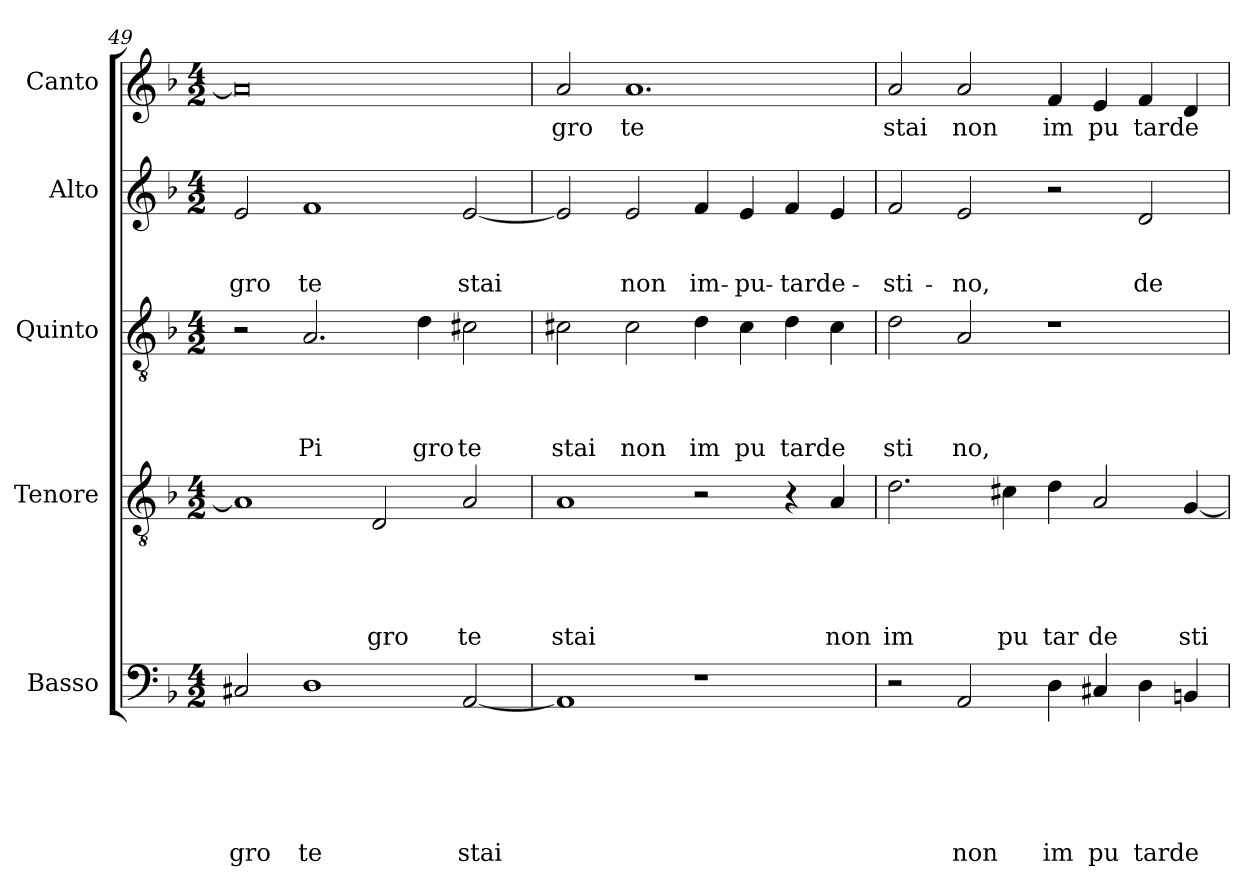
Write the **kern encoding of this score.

**kern	**text	**text	**text	**text	**text	**text	**kern	**text	**text	**text	**text	**text	**kern	**text	**text	**text	**text	**kern	**text	**text	**text	**kern	**text
*part5	*part5	*part5	*part5	*part5	*part5	*part5	*part4	*part4	*part4	*part4	*part4	*part4	*part3	*part3	*part3	*part3	*part3	*part2	*part2	*part2	*part2	*part1	*part1
*staff5	*staff5	*staff5	*staff5	*staff5	*staff5	*staff5	*staff4	*staff4	*staff4	*staff4	*staff4	*staff4	*staff3	*staff3	*staff3	*staff3	*staff3	*staff2	*staff2	*staff2	*staff2	*staff1	*staff1
*I"Basso	*	*	*	*	*	*	*I"Tenore	*	*	*	*	*	*I"Quinto	*	*	*	*	*I"Alto	*	*	*	*I"Canto	*
*clefF4	*	*	*	*	*	*	*clefGv2	*	*	*	*	*	*clefGv2	*	*	*	*	*clefG2	*	*	*	*clefG2	*
*ITrd-3c-5	*	*	*	*	*	*	*ITrd-3c-5	*	*	*	*	*	*ITrd-3c-5	*	*	*	*	*ITrd-3c-5	*	*	*	*	*
*k[b-e-]	*	*	*	*	*	*	*k[b-e-]	*	*	*	*	*	*k[b-e-]	*	*	*	*	*k[b-e-]	*	*	*	*k[b-]	*
*B-:	*	*	*	*	*	*	*B-:	*	*	*	*	*	*B-:	*	*	*	*	*B-:	*	*	*	*F:	*
*M4/2	*	*	*	*	*	*	*M4/2	*	*	*	*	*	*M4/2	*	*	*	*	*M4/2	*	*	*	*M4/2	*
=49	=49	=49	=49	=49	=49	=49	=49	=49	=49	=49	=49	=49	=49	=49	=49	=49	=49	=49	=49	=49	=49	=49	=49
!	!	!	!	!	!	!LO:LY:b	!	!	!	!	!	!	!	!	!	!	!	!	!	!	!LO:LY:b	!	!
2F#X/	.	.	.	.	.	gro	1d]	.	.	.	.	.	2r	.	.	.	.	2a/	.	.	-gro	0a]	.
!	!	!	!	!	!	!LO:LY:b	!	!	!	!	!	!	!	!	!	!	!LO:LY:b	!	!	!	!LO:LY:b	!	!
1G	.	.	.	.	.	te	.	.	.	.	.	.	2.d/	.	.	.	Pi	1b-	.	.	te	.	.
!	!	!	!	!	!	!	!	!	!	!	!	!LO:LY:b	!	!	!	!	!	!	!	!	!	!	!
.	.	.	.	.	.	.	2G/	.	.	.	.	gro	.	.	.	.	.	.	.	.	.	.	.
!	!	!	!	!	!	!	!	!	!	!	!	!	!	!	!	!	!LO:LY:b	!	!	!	!	!	!
.	.	.	.	.	.	.	.	.	.	.	.	.	4g\	.	.	.	gro	.	.	.	.	.	.
!	!	!	!	!	!	!LO:LY:b	!	!	!	!	!	!LO:LY:b	!	!	!	!	!LO:LY:b	!	!	!	!LO:LY:b	!	!
[<2D/	.	.	.	.	.	stai	2d/	.	.	.	.	te	2f#X\	.	.	.	te	[<2a/	.	.	stai	.	.
=50	=50	=50	=50	=50	=50	=50	=50	=50	=50	=50	=50	=50	=50	=50	=50	=50	=50	=50	=50	=50	=50	=50	=50
!	!	!	!	!	!	!	!	!	!	!	!	!LO:LY:b	!	!	!	!	!LO:LY:b	!	!	!	!	!	!LO:LY:b
1D]	.	.	.	.	.	.	1d	.	.	.	.	stai	2f#X\	.	.	.	stai	2a/]	.	.	.	2a/	gro
!	!	!	!	!	!	!	!	!	!	!	!	!	!	!	!	!	!LO:LY:b	!	!	!	!LO:LY:b	!	!LO:LY:b
.	.	.	.	.	.	.	.	.	.	.	.	.	2f#\	.	.	.	non	2a/	.	.	non	1.a	te
!	!	!	!	!	!	!	!	!	!	!	!	!	!	!	!	!	!LO:LY:b	!	!	!	!LO:LY:b	!	!
1r	.	.	.	.	.	.	2r	.	.	.	.	.	4g\	.	.	.	im	4b-/	.	.	im-	.	.
!	!	!	!	!	!	!	!	!	!	!	!	!	!	!	!	!	!LO:LY:b	!	!	!	!LO:LY:b	!	!
.	.	.	.	.	.	.	.	.	.	.	.	.	4f#\	.	.	.	pu	4a/	.	.	-pu-	.	.
!	!	!	!	!	!	!	!	!	!	!	!	!	!	!	!	!	!LO:LY:b	!	!	!	!LO:LY:b	!	!
.	.	.	.	.	.	.	4r	.	.	.	.	.	4g\	.	.	.	tarde	4b-/	.	.	-tarde-	.	.
!	!	!	!	!	!	!	!	!	!	!	!	!LO:LY:b	!	!	!	!	!	!	!	!	!	!	!
.	.	.	.	.	.	.	4d/	.	.	.	.	non	4f#\	.	.	.	.	4a/	.	.	.	.	.
=51	=51	=51	=51	=51	=51	=51	=51	=51	=51	=51	=51	=51	=51	=51	=51	=51	=51	=51	=51	=51	=51	=51	=51
!	!	!	!	!	!	!	!	!	!	!	!	!LO:LY:b	!	!	!	!	!LO:LY:b	!	!	!	!LO:LY:b	!	!LO:LY:b
2r	.	.	.	.	.	.	2.g\	.	.	.	.	im	2g\	.	.	.	sti	2b-/	.	.	-sti-	2a/	stai
!	!	!	!	!	!	!LO:LY:b	!	!	!	!	!	!	!	!	!	!	!LO:LY:b	!	!	!	!LO:LY:b	!	!LO:LY:b
2D/	.	.	.	.	.	non	.	.	.	.	.	.	2d/	.	.	.	no,	2a/	.	.	-no,	2a/	non
!	!	!	!	!	!	!	!	!	!	!	!	!LO:LY:b	!	!	!	!	!	!	!	!	!	!	!
.	.	.	.	.	.	.	4f#X\	.	.	.	.	pu	.	.	.	.	.	.	.	.	.	.	.
!	!	!	!	!	!	!LO:LY:b	!	!	!	!	!	!LO:LY:b	!	!	!	!	!	!	!	!	!	!	!LO:LY:b
4G\	.	.	.	.	.	im	4g\	.	.	.	.	tar	1r	.	.	.	.	2r	.	.	.	4f/	im
!	!	!	!	!	!	!LO:LY:b	!	!	!	!	!	!LO:LY:b	!	!	!	!	!	!	!	!	!	!	!LO:LY:b
4F#X/	.	.	.	.	.	pu	2d/	.	.	.	.	de	.	.	.	.	.	.	.	.	.	4e/	pu
!	!	!	!	!	!	!LO:LY:b	!	!	!	!	!	!	!	!	!	!	!	!	!	!	!LO:LY:b	!	!LO:LY:b
4G\	.	.	.	.	.	tarde	.	.	.	.	.	.	.	.	.	.	.	2g/	.	.	de-	4f/	tarde
!	!	!	!	!	!	!	!	!	!	!	!	!LO:LY:b	!	!	!	!	!	!	!	!	!	!	!
4En/	.	.	.	.	.	.	[<4c/	.	.	.	.	sti	.	.	.	.	.	.	.	.	.	4d/	.
=	=	=	=	=	=	=	=	=	=	=	=	=	=	=	=	=	=	=	=	=	=	=	=
*-	*-	*-	*-	*-	*-	*-	*-	*-	*-	*-	*-	*-	*-	*-	*-	*-	*-	*-	*-	*-	*-	*-	*-
